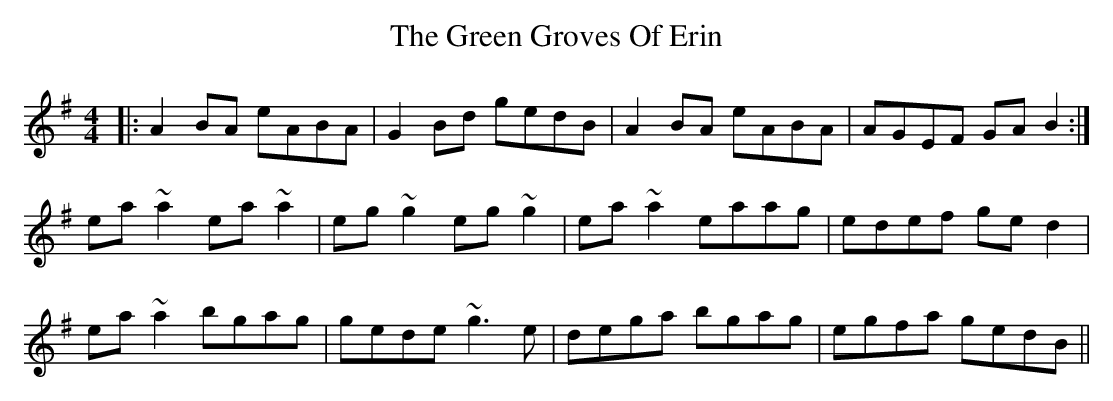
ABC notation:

X:1
T: The Green Groves Of Erin
M: 4/4
L: 1/8
K: Ador
|:A2BA eABA|G2Bd gedB|A2BA eABA|AGEF GAB2:|
ea~a2 ea~a2|eg~g2 eg~g2|ea~a2 eaag|edef ged2|
ea~a2 bgag|gede ~g3e|dega bgag|egfa gedB||
